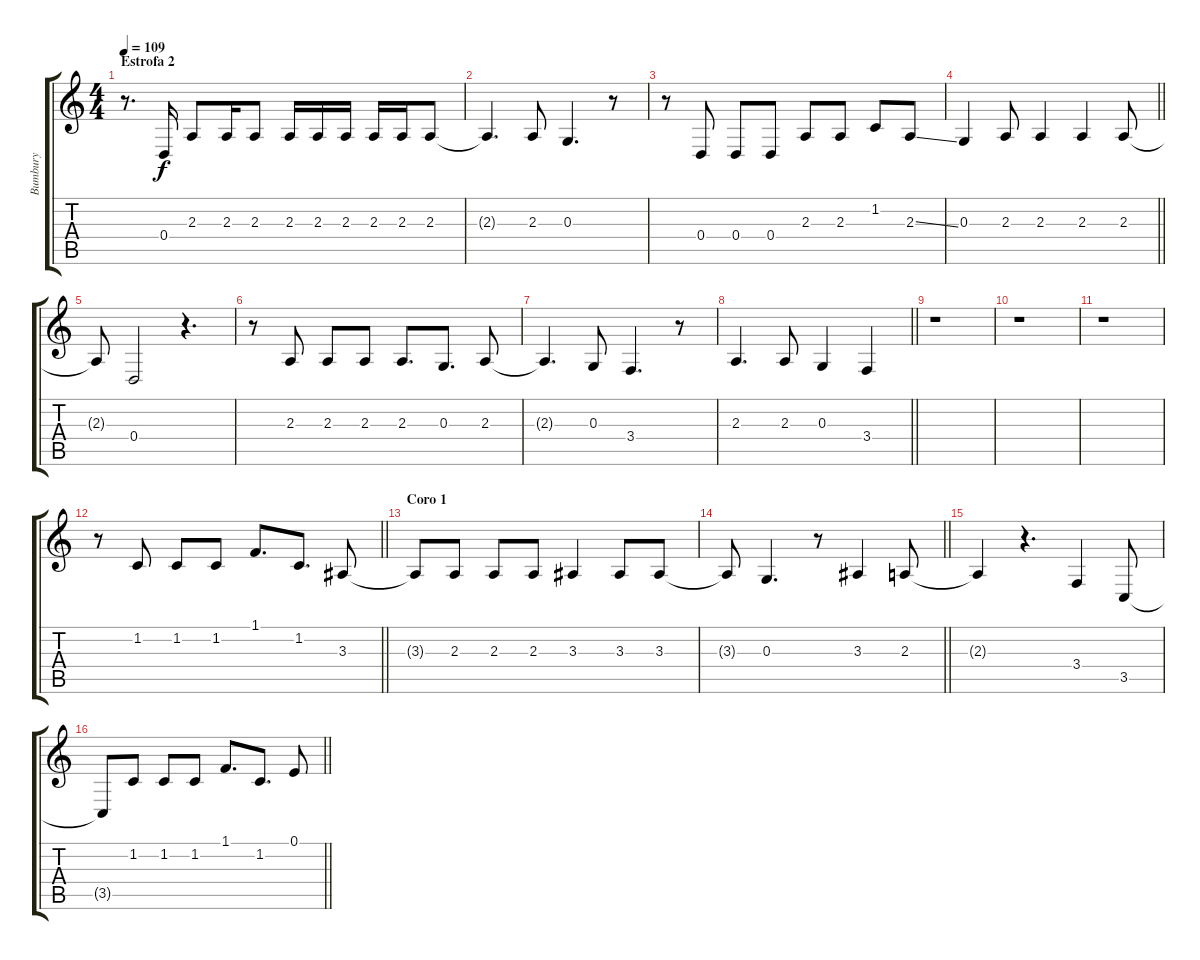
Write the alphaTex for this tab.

\track ("Bumbury" "Bumbury") {instrument harmonica}
\staff {score tabs}
\tuning (E4 B3 G3 D3 A2 E2) {hide}
\ts (4 4)
\section ("" "Estrofa 2")
\tempo 109
\clef g2
\ks c
r.8{d dy f} 0.4.16 2.3.8 2.3.16 2.3.8 2.3.16 2.3.16 2.3.16 2.3.16 2.3.16 2.3.8 |
2.3{t}.4{d} 2.3.8 0.3.4{d} r.8 |
r.8 0.4.8 0.4.8 0.4.8 2.3.8 2.3.8 1.2.8 2.3{ss}.8 |
\barLineRight lightlight
0.3.4 2.3.8 2.3.4 2.3.4 2.3.8 |
2.3{t}.8 0.4.2 r.4{d} |
r.8 2.3.8 2.3.8 2.3.8 2.3.8{d} 0.3.8{d} 2.3.8 |
2.3{t}.4{d} 0.3.8 3.4.4{d} r.8 |
\barLineRight lightlight
2.3.4{d} 2.3.8 0.3.4 3.4.4 |
r.1 |
r.1 |
r.1 |
\barLineRight lightlight
r.8 1.2.8 1.2.8 1.2.8 1.1.8{d} 1.2.8{d} 3.3.8 |
\section ("" "Coro 1")
3.3{t}.8 2.3.8 2.3.8 2.3.8 3.3.4 3.3.8 3.3.8 |
\barLineRight lightlight
3.3{t}.8 0.3.4{d} r.8 3.3.4 2.3.8 |
2.3{t}.4 r.4{d} 3.4.4 3.5.8 |
\barLineRight lightlight
3.5{t}.8 1.2.8 1.2.8 1.2.8 1.1.8{d} 1.2.8{d} 0.1.8
